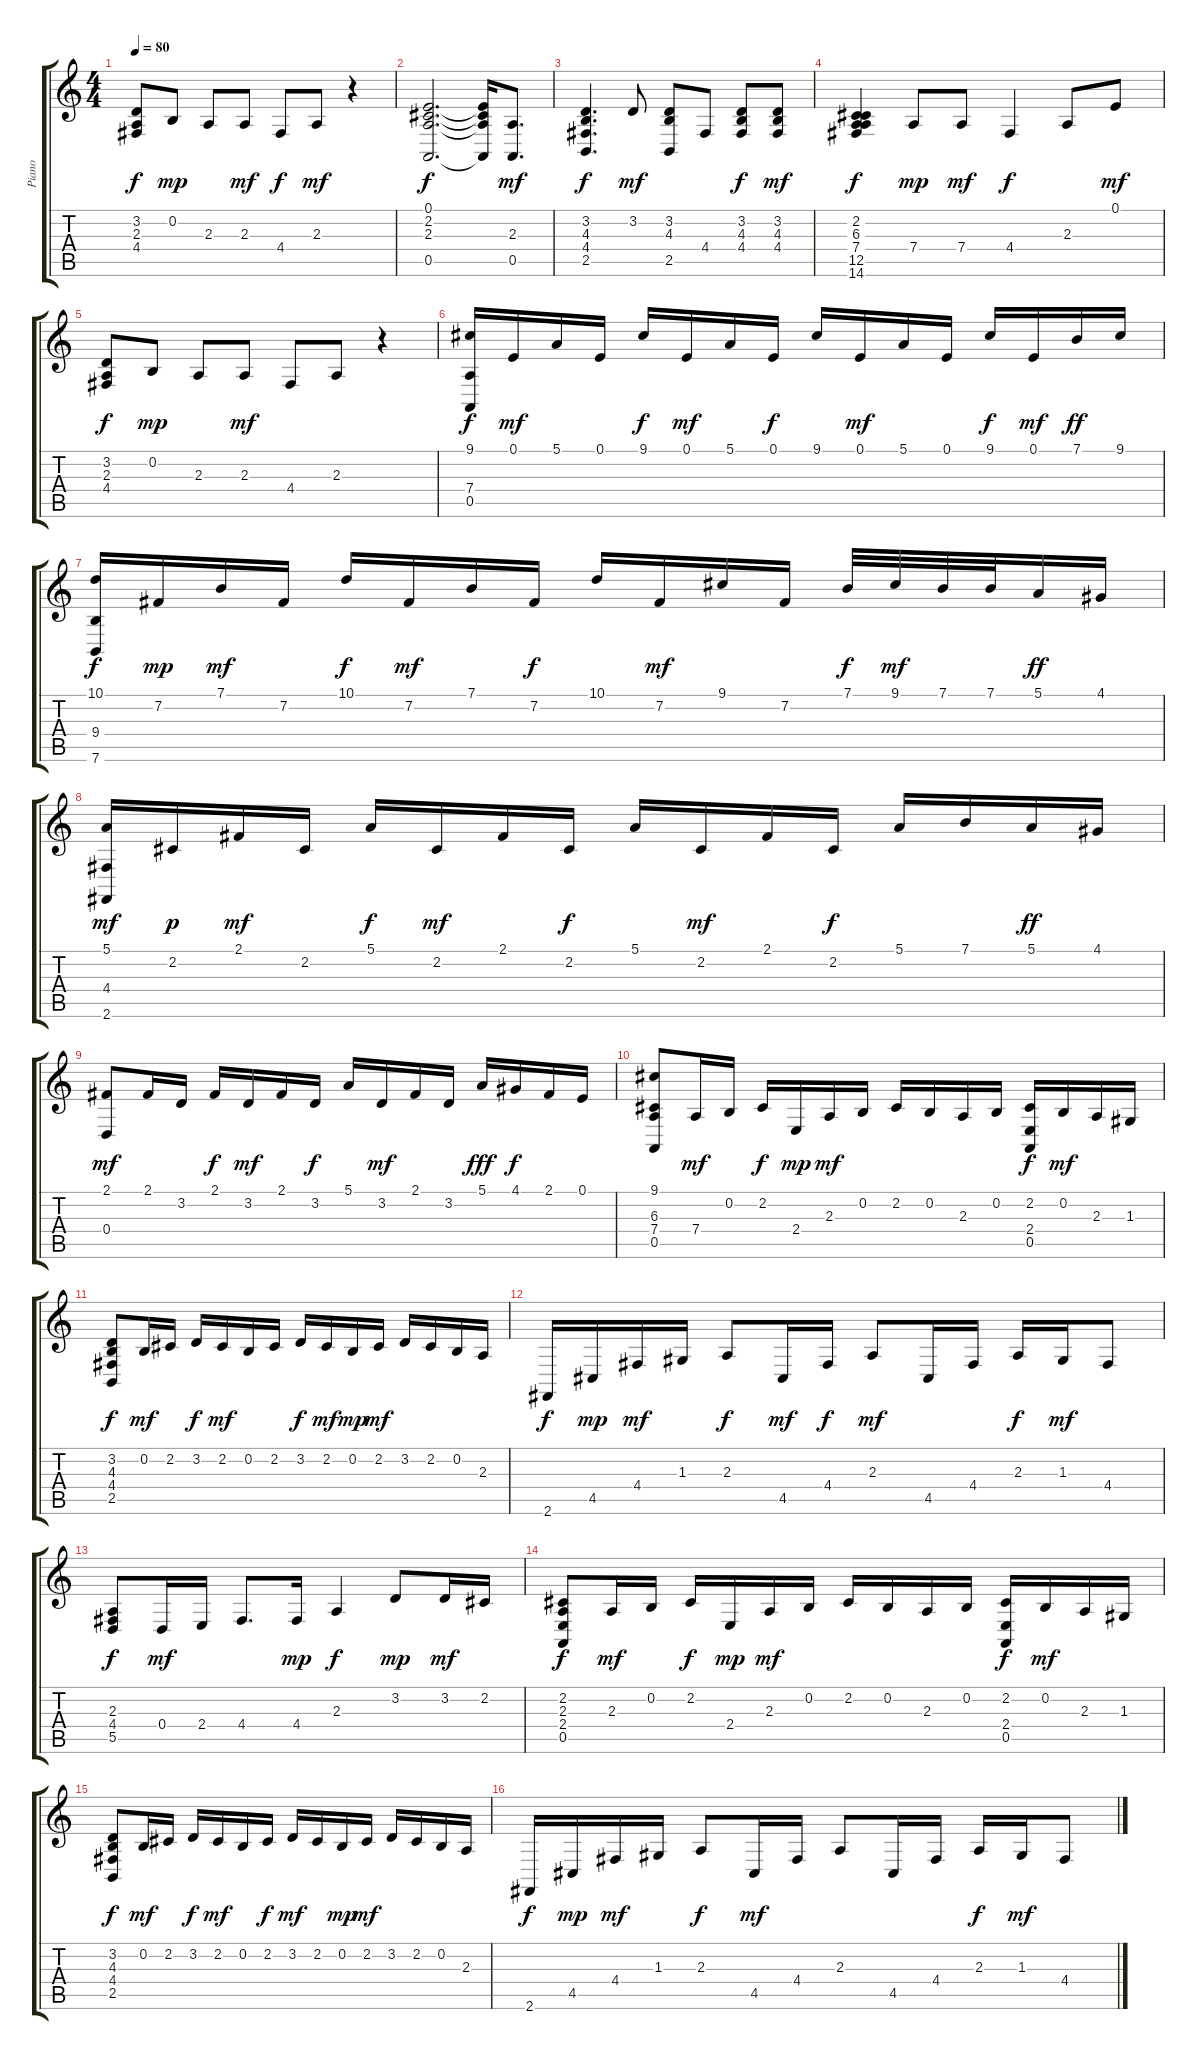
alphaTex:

\track ("Piano" "Piano") {instrument acousticgrandpiano}
\staff {score tabs}
\tuning (E4 B3 G3 D3 A2 E2) {hide}
\ts (4 4)
\tempo 80
\clef g2
\ks c
(3.2 2.3 4.4).8{dy f} 0.2.8{dy mp} 2.3.8 2.3.8{dy mf} 4.4.8{dy f} 2.3.8{dy mf} r.4 |
(0.1 2.2 2.3 0.5).2{d dy f} (0.1{t} 2.2{t} 2.3{t} 0.5{t}).16 (2.3 0.5).8{d dy mf} |
(3.2 4.3 4.4 2.5).4{d dy f} 3.2.8{dy mf} (3.2 4.3 2.5).8 4.4.8 (3.2 4.3 4.4).8{dy f} (3.2 4.3 4.4).8{dy mf} |
(2.2 6.3 7.4 12.5 14.6).4{dy f} 7.4.8{dy mp} 7.4.8{dy mf} 4.4.4{dy f} 2.3.8 0.1.8{dy mf} |
(3.2 2.3 4.4).8{dy f} 0.2.8{dy mp} 2.3.8 2.3.8{dy mf} 4.4.8 2.3.8 r.4 |
(9.1 7.4 0.5).16{dy f} 0.1.16{dy mf} 5.1.16 0.1.16 9.1.16{dy f} 0.1.16{dy mf} 5.1.16 0.1.16{dy f} 9.1.16 0.1.16{dy mf} 5.1.16 0.1.16 9.1.16{dy f} 0.1.16{dy mf} 7.1.16{dy ff} 9.1.16 |
(10.1 9.4 7.6).16{dy f} 7.2.16{dy mp} 7.1.16{dy mf} 7.2.16 10.1.16{dy f} 7.2.16{dy mf} 7.1.16 7.2.16{dy f} 10.1.16 7.2.16{dy mf} 9.1.16 7.2.16 7.1.32{dy f} 9.1.32{dy mf} 7.1.32 7.1.32 5.1.16{dy ff} 4.1.16 |
(5.1 4.4 2.6).16{dy mf} 2.2.16{dy p} 2.1.16{dy mf} 2.2.16 5.1.16{dy f} 2.2.16{dy mf} 2.1.16 2.2.16{dy f} 5.1.16 2.2.16{dy mf} 2.1.16 2.2.16{dy f} 5.1.16 7.1.16 5.1.16{dy ff} 4.1.16 |
(2.1 0.4).8{dy mf} 2.1.16 3.2.16 2.1.16{dy f} 3.2.16{dy mf} 2.1.16 3.2.16{dy f} 5.1.16 3.2.16{dy mf} 2.1.16 3.2.16 5.1.16{dy fff} 4.1.16{dy f} 2.1.16 0.1.16 |
(9.1 6.3 7.4 0.5).8 7.4.16{dy mf} 0.2.16 2.2.16{dy f} 2.4.16{dy mp} 2.3.16{dy mf} 0.2.16 2.2.16 0.2.16 2.3.16 0.2.16 (2.2 2.4 0.5).16{dy f} 0.2.16{dy mf} 2.3.16 1.3.16 |
(3.2 4.3 4.4 2.5).8{dy f} 0.2.16{dy mf} 2.2.16 3.2.16{dy f} 2.2.16{dy mf} 0.2.16 2.2.16 3.2.16{dy f} 2.2.16{dy mf} 0.2.16{dy mp} 2.2.16{dy mf} 3.2.16 2.2.16 0.2.16 2.3.16 |
2.6.16{dy f} 4.5.16{dy mp} 4.4.16{dy mf} 1.3.16 2.3.8{dy f} 4.5.16{dy mf} 4.4.16{dy f} 2.3.8{dy mf} 4.5.16 4.4.16 2.3.16{dy f} 1.3.16{dy mf} 4.4.8 |
(2.3 4.4 5.5).8{dy f} 0.4.16{dy mf} 2.4.16 4.4.8{d} 4.4.16{dy mp} 2.3.4{dy f} 3.2.8{dy mp} 3.2.16{dy mf} 2.2.16 |
(2.2 2.3 2.4 0.5).8{dy f} 2.3.16{dy mf} 0.2.16 2.2.16{dy f} 2.4.16{dy mp} 2.3.16{dy mf} 0.2.16 2.2.16 0.2.16 2.3.16 0.2.16 (2.2 2.4 0.5).16{dy f} 0.2.16{dy mf} 2.3.16 1.3.16 |
(3.2 4.3 4.4 2.5).8{dy f} 0.2.16{dy mf} 2.2.16 3.2.16{dy f} 2.2.16{dy mf} 0.2.16 2.2.16{dy f} 3.2.16{dy mf} 2.2.16 0.2.16{dy mp} 2.2.16{dy mf} 3.2.16 2.2.16 0.2.16 2.3.16 |
2.6.16{dy f} 4.5.16{dy mp} 4.4.16{dy mf} 1.3.16 2.3.8{dy f} 4.5.16{dy mf} 4.4.16 2.3.8 4.5.16 4.4.16 2.3.16{dy f} 1.3.16{dy mf} 4.4.8
